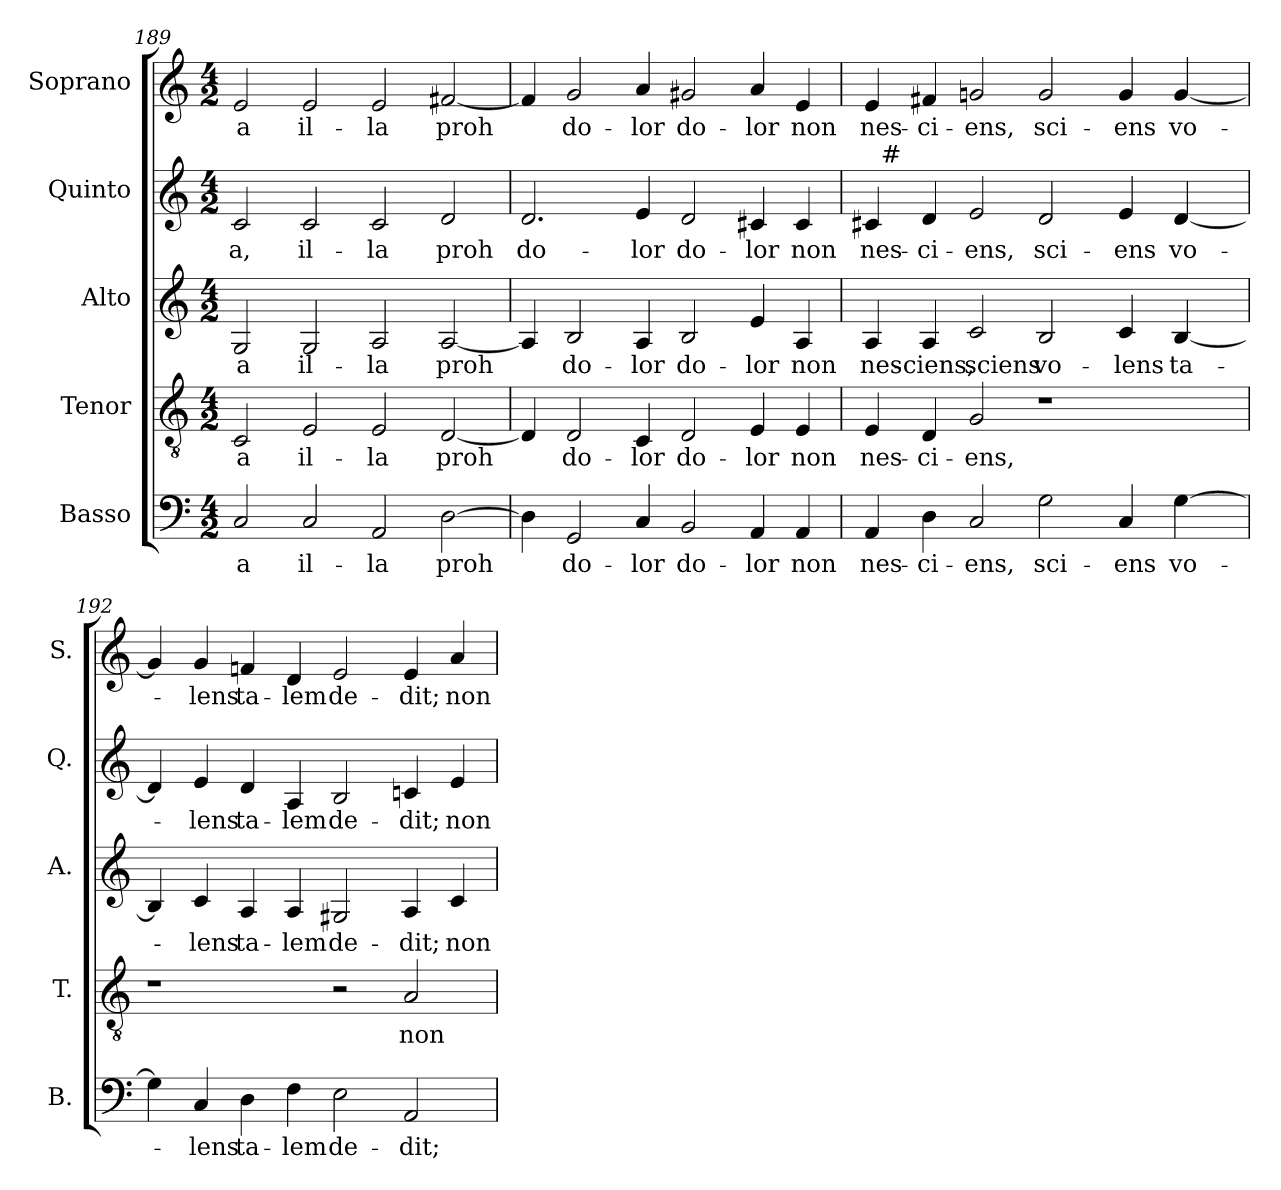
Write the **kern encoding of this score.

**kern	**text	**kern	**text	**kern	**text	**kern	**text	**kern	**text
*part5	*part5	*part4	*part4	*part3	*part3	*part2	*part2	*part1	*part1
*staff5	*staff5	*staff4	*staff4	*staff3	*staff3	*staff2	*staff2	*staff1	*staff1
*I"Basso	*	*I"Tenor	*	*I"Alto	*	*I"Quinto	*	*I"Soprano	*
*I'B.	*	*I'T.	*	*I'A.	*	*I'Q.	*	*I'S.	*
*clefF4	*	*clefGv2	*	*clefG2	*	*clefG2	*	*clefG2	*
*	*	*ITrd7c12	*	*	*	*	*	*	*
*k[]	*	*k[]	*	*k[]	*	*k[]	*	*k[]	*
*C:	*	*C:	*	*C:	*	*C:	*	*C:	*
*M4/2	*	*M4/2	*	*M4/2	*	*M4/2	*	*M4/2	*
=189	=189	=189	=189	=189	=189	=189	=189	=189	=189
!	!LO:LY:b:color=#000000	!	!	!	!	!	!	!	!
!	!	!	!LO:LY:b:color=#000000	!	!	!	!	!	!
!	!	!	!	!	!LO:LY:b:color=#000000	!	!	!	!
!	!	!	!	!	!	!	!LO:LY:b:color=#000000	!	!
!	!	!	!	!	!	!	!	!	!LO:LY:b:color=#000000
2Ci/	-a	2CCi/	-a	2Gi/	-a	2ci/	-a,	2ei/	-a
!	!LO:LY:b:color=#000000	!	!	!	!	!	!	!	!
!	!	!	!LO:LY:b:color=#000000	!	!	!	!	!	!
!	!	!	!	!	!LO:LY:b:color=#000000	!	!	!	!
!	!	!	!	!	!	!	!LO:LY:b:color=#000000	!	!
!	!	!	!	!	!	!	!	!	!LO:LY:b:color=#000000
2Ci/	il-	2EEi/	il-	2Gi/	il-	2ci/	il-	2ei/	il-
!	!LO:LY:b:color=#000000	!	!	!	!	!	!	!	!
!	!	!	!LO:LY:b:color=#000000	!	!	!	!	!	!
!	!	!	!	!	!LO:LY:b:color=#000000	!	!	!	!
!	!	!	!	!	!	!	!LO:LY:b:color=#000000	!	!
!	!	!	!	!	!	!	!	!	!LO:LY:b:color=#000000
2AAi/	-la	2EEi/	-la	2Ai/	-la	2ci/	-la	2ei/	-la
!	!LO:LY:b:color=#000000	!	!	!	!	!	!	!	!
!	!	!	!LO:LY:b:color=#000000	!	!	!	!	!	!
!	!	!	!	!	!LO:LY:b:color=#000000	!	!	!	!
!	!	!	!	!	!	!	!LO:LY:b:color=#000000	!	!
!	!	!	!	!	!	!	!	!	!LO:LY:b:color=#000000
[2Di\	proh	[2DDi/	proh	[2Ai/	proh	2di/	proh	[2f#Xi/	proh
=190	=190	=190	=190	=190	=190	=190	=190	=190	=190
!	!	!	!	!	!	!	!LO:LY:b:color=#000000	!	!
4Di\]	.	4DDi/]	.	4Ai/]	.	2.di/	do-	4f#i/]	.
!	!LO:LY:b:color=#000000	!	!	!	!	!	!	!	!
!	!	!	!LO:LY:b:color=#000000	!	!	!	!	!	!
!	!	!	!	!	!LO:LY:b:color=#000000	!	!	!	!
!	!	!	!	!	!	!	!	!	!LO:LY:b:color=#000000
2GGi/	do-	2DDi/	do-	2Bi/	do-	.	.	2gi/	do-
!	!LO:LY:b:color=#000000	!	!	!	!	!	!	!	!
!	!	!	!LO:LY:b:color=#000000	!	!	!	!	!	!
!	!	!	!	!	!LO:LY:b:color=#000000	!	!	!	!
!	!	!	!	!	!	!	!LO:LY:b:color=#000000	!	!
!	!	!	!	!	!	!	!	!	!LO:LY:b:color=#000000
4Ci/	-lor	4CCi/	-lor	4Ai/	-lor	4ei/	-lor	4ai/	-lor
!	!LO:LY:b:color=#000000	!	!	!	!	!	!	!	!
!	!	!	!LO:LY:b:color=#000000	!	!	!	!	!	!
!	!	!	!	!	!LO:LY:b:color=#000000	!	!	!	!
!	!	!	!	!	!	!	!LO:LY:b:color=#000000	!	!
!	!	!	!	!	!	!	!	!	!LO:LY:b:color=#000000
2BBi/	do-	2DDi/	do-	2Bi/	do-	2di/	do-	2g#Xi/	do-
!	!LO:LY:b:color=#000000	!	!	!	!	!	!	!	!
!	!	!	!LO:LY:b:color=#000000	!	!	!	!	!	!
!	!	!	!	!	!LO:LY:b:color=#000000	!	!	!	!
!	!	!	!	!	!	!	!LO:LY:b:color=#000000	!	!
!	!	!	!	!	!	!	!	!	!LO:LY:b:color=#000000
4AAi/	-lor	4EEi/	-lor	4ei/	-lor	4c#Xi/	-lor	4ai/	-lor
!	!LO:LY:b:color=#000000	!	!	!	!	!	!	!	!
!	!	!	!LO:LY:b:color=#000000	!	!	!	!	!	!
!	!	!	!	!	!LO:LY:b:color=#000000	!	!	!	!
!	!	!	!	!	!	!	!LO:LY:b:color=#000000	!	!
!	!	!	!	!	!	!	!	!	!LO:LY:b:color=#000000
4AAi/	non	4EEi/	non	4Ai/	non	4c#i/	non	4ei/	non
=191	=191	=191	=191	=191	=191	=191	=191	=191	=191
!	!LO:LY:b:color=#000000	!	!	!	!	!	!	!	!
!	!	!	!LO:LY:b:color=#000000	!	!	!	!	!	!
!	!	!	!	!	!LO:LY:b:color=#000000	!	!	!	!
!	!	!	!	!	!	!	!LO:LY:b:color=#000000	!	!
!	!	!	!	!	!	!	!	!	!LO:LY:b:color=#000000
*	*	*	*	*	*	*^	*	*	*
4AAi/	nes-	4EEi/	nes-	4Ai/	nes-	4c#i/	32ryy	nes-	4ei/	nes-
.	.	.	.	.	.	.	256ryy	.	.	.
!	!	!	!	!	!	!	!LO:TX:a:t=#	!	!	!
.	.	.	.	.	.	.	1ryy	.	.	.
!	!LO:LY:b:color=#000000	!	!	!	!	!	!	!	!	!
!	!	!	!LO:LY:b:color=#000000	!	!	!	!	!	!	!
!	!	!	!	!	!LO:LY:b:color=#000000	!	!	!	!	!
!	!	!	!	!	!	!	!	!LO:LY:b:color=#000000	!	!
!	!	!	!	!	!	!	!	!	!	!LO:LY:b:color=#000000
4Di\	-ci-	4DDi/	-ci-	4Ai/	-ciens,	4di/	.	-ci-	4f#Xi/	-ci-
!	!LO:LY:b:color=#000000	!	!	!	!	!	!	!	!	!
!	!	!	!LO:LY:b:color=#000000	!	!	!	!	!	!	!
!	!	!	!	!	!LO:LY:b:color=#000000	!	!	!	!	!
!	!	!	!	!	!	!	!	!LO:LY:b:color=#000000	!	!
!	!	!	!	!	!	!	!	!	!	!LO:LY:b:color=#000000
2Ci/	-ens,	2GGi/	-ens,	2ci/	sciens	2ei/	.	-ens,	2gni/	-ens,
!	!LO:LY:b:color=#000000	!	!	!	!	!	!	!	!	!
!	!	!	!	!	!LO:LY:b:color=#000000	!	!	!	!	!
!	!	!	!	!	!	!	!	!LO:LY:b:color=#000000	!	!
!	!	!	!	!	!	!	!	!	!	!LO:LY:b:color=#000000
2Gi\	sci-	1r	.	2Bi/	vo-	2di/	.	sci-	2gi/	sci-
.	.	.	.	.	.	.	2ryy	.	.	.
!	!LO:LY:b:color=#000000	!	!	!	!	!	!	!	!	!
!	!	!	!	!	!LO:LY:b:color=#000000	!	!	!	!	!
!	!	!	!	!	!	!	!	!LO:LY:b:color=#000000	!	!
!	!	!	!	!	!	!	!	!	!	!LO:LY:b:color=#000000
4Ci/	-ens	.	.	4ci/	-lens	4ei/	.	-ens	4gi/	-ens
.	.	.	.	.	.	.	4ryy	.	.	.
!	!LO:LY:b:color=#000000	!	!	!	!	!	!	!	!	!
!	!	!	!	!	!LO:LY:b:color=#000000	!	!	!	!	!
!	!	!	!	!	!	!	!	!LO:LY:b:color=#000000	!	!
!	!	!	!	!	!	!	!	!	!	!LO:LY:b:color=#000000
[4Gi\	vo-	.	.	[4Bi/	ta-	[4di/	.	vo-	[4gi/	vo-
.	.	.	.	.	.	.	8ryy	.	.	.
.	.	.	.	.	.	.	16ryy	.	.	.
.	.	.	.	.	.	.	64..ryy	.	.	.
*	*	*	*	*	*	*v	*v	*	*	*
=192	=192	=192	=192	=192	=192	=192	=192	=192	=192
4Gi\]	.	1r	.	4Bi/]	.	4di/]	.	4gi/]	.
!	!LO:LY:b:color=#000000	!	!	!	!	!	!	!	!
!	!	!	!	!	!LO:LY:b:color=#000000	!	!	!	!
!	!	!	!	!	!	!	!LO:LY:b:color=#000000	!	!
!	!	!	!	!	!	!	!	!	!LO:LY:b:color=#000000
4Ci/	-lens	.	.	4ci/	-lens	4ei/	-lens	4gi/	-lens
!	!LO:LY:b:color=#000000	!	!	!	!	!	!	!	!
!	!	!	!	!	!LO:LY:b:color=#000000	!	!	!	!
!	!	!	!	!	!	!	!LO:LY:b:color=#000000	!	!
!	!	!	!	!	!	!	!	!	!LO:LY:b:color=#000000
4Di\	ta-	.	.	4Ai/	ta-	4di/	ta-	4fni/	ta-
!	!LO:LY:b:color=#000000	!	!	!	!	!	!	!	!
!	!	!	!	!	!LO:LY:b:color=#000000	!	!	!	!
!	!	!	!	!	!	!	!LO:LY:b:color=#000000	!	!
!	!	!	!	!	!	!	!	!	!LO:LY:b:color=#000000
4Fi\	-lem	.	.	4Ai/	-lem	4Ai/	-lem	4di/	-lem
!	!LO:LY:b:color=#000000	!	!	!	!	!	!	!	!
!	!	!	!	!	!LO:LY:b:color=#000000	!	!	!	!
!	!	!	!	!	!	!	!LO:LY:b:color=#000000	!	!
!	!	!	!	!	!	!	!	!	!LO:LY:b:color=#000000
2Ei\	de-	2r	.	2G#Xi/	de-	2Bi/	de-	2ei/	de-
!	!LO:LY:b:color=#000000	!	!	!	!	!	!	!	!
!	!	!	!LO:LY:b:color=#000000	!	!	!	!	!	!
!	!	!	!	!	!LO:LY:b:color=#000000	!	!	!	!
!	!	!	!	!	!	!	!LO:LY:b:color=#000000	!	!
!	!	!	!	!	!	!	!	!	!LO:LY:b:color=#000000
2AAi/	-dit;	2AAi/	non	4Ai/	-dit;	4cni/	-dit;	4ei/	-dit;
!	!	!	!	!	!LO:LY:b:color=#000000	!	!	!	!
!	!	!	!	!	!	!	!LO:LY:b:color=#000000	!	!
!	!	!	!	!	!	!	!	!	!LO:LY:b:color=#000000
.	.	.	.	4ci/	non	4ei/	non	4ai/	non
=	=	=	=	=	=	=	=	=	=
*-	*-	*-	*-	*-	*-	*-	*-	*-	*-
